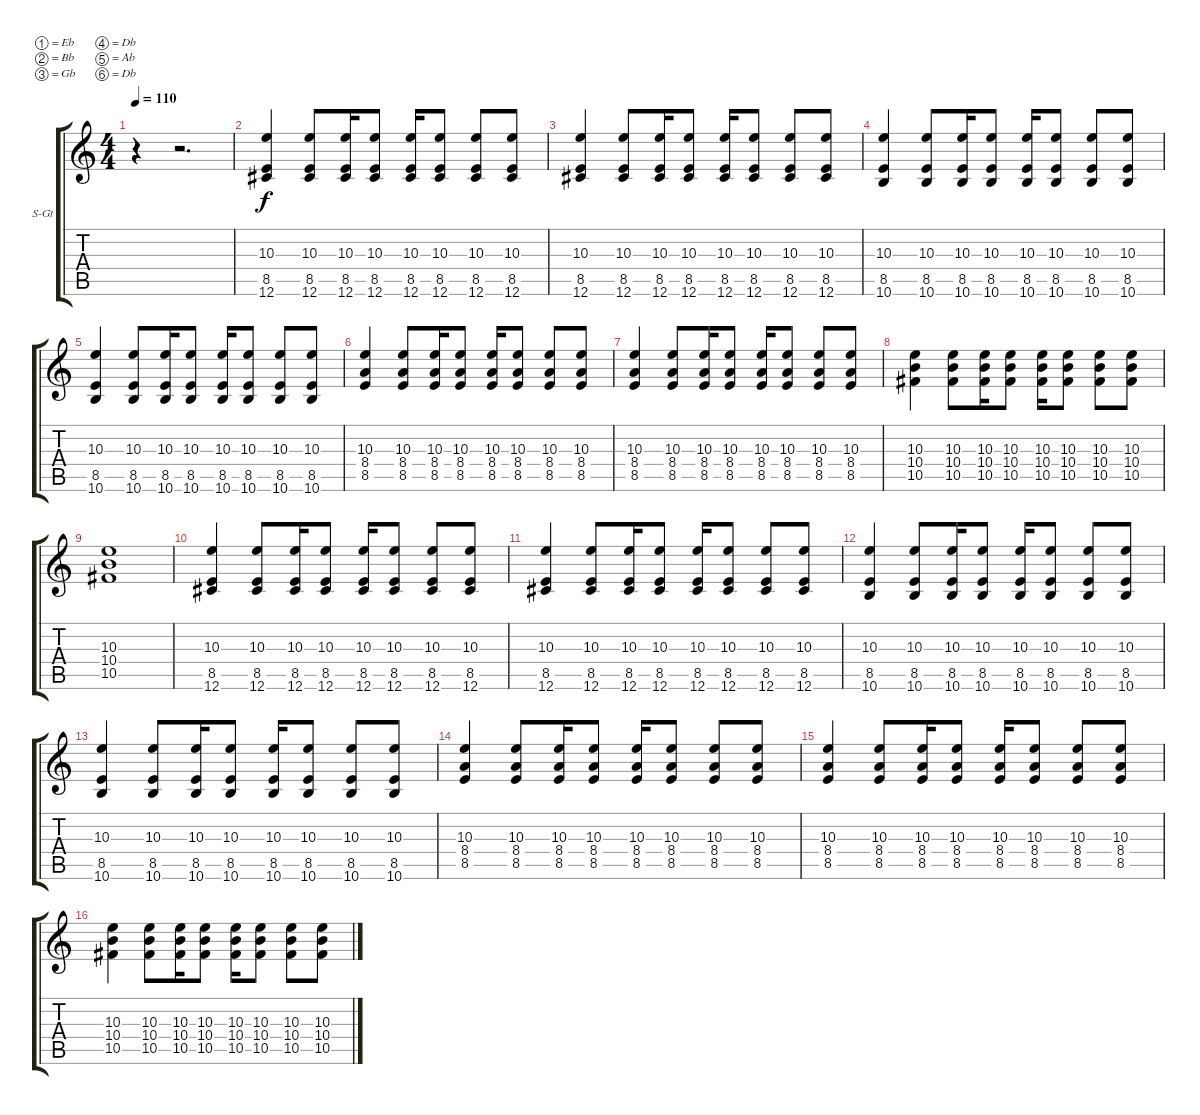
\bracketExtendMode groupsimilarinstruments
\firstSystemTrackNameOrientation horizontal
\otherSystemsTrackNameOrientation horizontal
\track ("Steel Guitar" "S-Gt") {instrument acousticguitarsteel}
\staff {score tabs}
\tuning (Eb4 Bb3 Gb3 Db3 Ab2 Db2)
\ts (4 4)
\tempo 110
\clef g2
\ks c
r.4{dy f} r.2{d} |
(10.3 8.5 12.6).4 (10.3 8.5 12.6).8 (10.3 8.5 12.6).16 (10.3 8.5 12.6).8 (10.3 8.5 12.6).16 (10.3 8.5 12.6).8 (10.3 8.5 12.6).8 (10.3 8.5 12.6).8 |
(10.3 8.5 12.6).4 (10.3 8.5 12.6).8 (10.3 8.5 12.6).16 (10.3 8.5 12.6).8 (10.3 8.5 12.6).16 (10.3 8.5 12.6).8 (10.3 8.5 12.6).8 (10.3 8.5 12.6).8 |
(10.3 8.5 10.6).4 (10.3 8.5 10.6).8 (10.3 8.5 10.6).16 (10.3 8.5 10.6).8 (10.3 8.5 10.6).16 (10.3 8.5 10.6).8 (10.3 8.5 10.6).8 (10.3 8.5 10.6).8 |
(10.3 8.5 10.6).4 (10.3 8.5 10.6).8 (10.3 8.5 10.6).16 (10.3 8.5 10.6).8 (10.3 8.5 10.6).16 (10.3 8.5 10.6).8 (10.3 8.5 10.6).8 (10.3 8.5 10.6).8 |
(10.3 8.4 8.5).4 (10.3 8.4 8.5).8 (10.3 8.4 8.5).16 (10.3 8.4 8.5).8 (10.3 8.4 8.5).16 (10.3 8.4 8.5).8 (10.3 8.4 8.5).8 (10.3 8.4 8.5).8 |
(10.3 8.4 8.5).4 (10.3 8.4 8.5).8 (10.3 8.4 8.5).16 (10.3 8.4 8.5).8 (10.3 8.4 8.5).16 (10.3 8.4 8.5).8 (10.3 8.4 8.5).8 (10.3 8.4 8.5).8 |
(10.3 10.4 10.5).4 (10.3 10.4 10.5).8 (10.3 10.4 10.5).16 (10.3 10.4 10.5).8 (10.3 10.4 10.5).16 (10.3 10.4 10.5).8 (10.3 10.4 10.5).8 (10.3 10.4 10.5).8 |
(10.3 10.4 10.5).1 |
(10.3 8.5 12.6).4 (10.3 8.5 12.6).8 (10.3 8.5 12.6).16 (10.3 8.5 12.6).8 (10.3 8.5 12.6).16 (10.3 8.5 12.6).8 (10.3 8.5 12.6).8 (10.3 8.5 12.6).8 |
(10.3 8.5 12.6).4 (10.3 8.5 12.6).8 (10.3 8.5 12.6).16 (10.3 8.5 12.6).8 (10.3 8.5 12.6).16 (10.3 8.5 12.6).8 (10.3 8.5 12.6).8 (10.3 8.5 12.6).8 |
(10.3 8.5 10.6).4 (10.3 8.5 10.6).8 (10.3 8.5 10.6).16 (10.3 8.5 10.6).8 (10.3 8.5 10.6).16 (10.3 8.5 10.6).8 (10.3 8.5 10.6).8 (10.3 8.5 10.6).8 |
(10.3 8.5 10.6).4 (10.3 8.5 10.6).8 (10.3 8.5 10.6).16 (10.3 8.5 10.6).8 (10.3 8.5 10.6).16 (10.3 8.5 10.6).8 (10.3 8.5 10.6).8 (10.3 8.5 10.6).8 |
(10.3 8.4 8.5).4 (10.3 8.4 8.5).8 (10.3 8.4 8.5).16 (10.3 8.4 8.5).8 (10.3 8.4 8.5).16 (10.3 8.4 8.5).8 (10.3 8.4 8.5).8 (10.3 8.4 8.5).8 |
(10.3 8.4 8.5).4 (10.3 8.4 8.5).8 (10.3 8.4 8.5).16 (10.3 8.4 8.5).8 (10.3 8.4 8.5).16 (10.3 8.4 8.5).8 (10.3 8.4 8.5).8 (10.3 8.4 8.5).8 |
(10.3 10.4 10.5).4 (10.3 10.4 10.5).8 (10.3 10.4 10.5).16 (10.3 10.4 10.5).8 (10.3 10.4 10.5).16 (10.3 10.4 10.5).8 (10.3 10.4 10.5).8 (10.3 10.4 10.5).8
